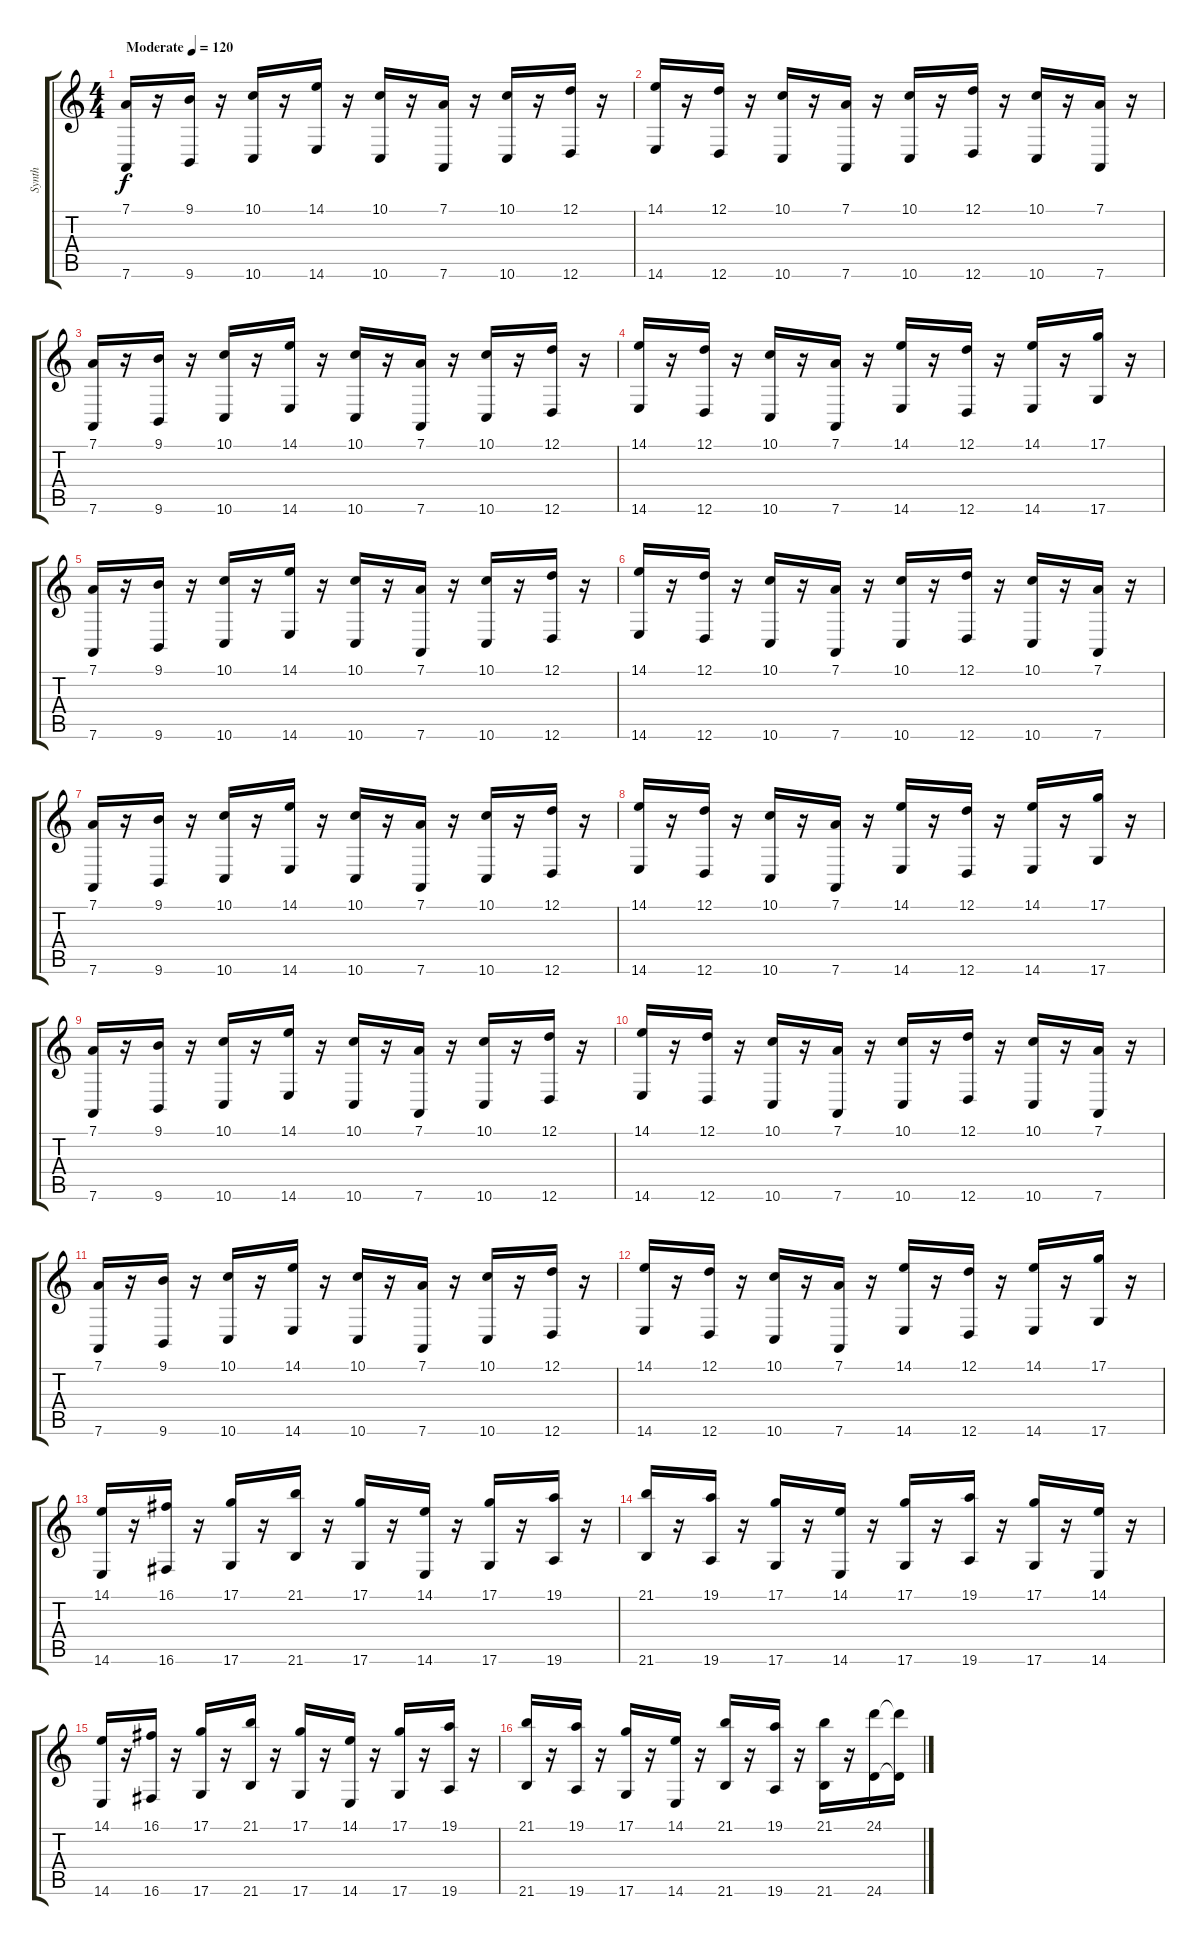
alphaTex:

\track ("Synth" "Synth") {instrument tremolostrings}
\staff {score tabs}
\tuning (D4 A3 F3 C3 G2 D2) {hide}
\ts (4 4)
\tempo (120 "Moderate")
\clef g2
\ks c
(7.1 7.6).16{dy f instrument tremolostrings} r.16 (9.1 9.6).16 r.16 (10.1 10.6).16 r.16 (14.1 14.6).16 r.16 (10.1 10.6).16 r.16 (7.1 7.6).16 r.16 (10.1 10.6).16 r.16 (12.1 12.6).16 r.16 |
(14.1 14.6).16 r.16 (12.1 12.6).16 r.16 (10.1 10.6).16 r.16 (7.1 7.6).16 r.16 (10.1 10.6).16 r.16 (12.1 12.6).16 r.16 (10.1 10.6).16 r.16 (7.1 7.6).16 r.16 |
(7.1 7.6).16 r.16 (9.1 9.6).16 r.16 (10.1 10.6).16 r.16 (14.1 14.6).16 r.16 (10.1 10.6).16 r.16 (7.1 7.6).16 r.16 (10.1 10.6).16 r.16 (12.1 12.6).16 r.16 |
(14.1 14.6).16 r.16 (12.1 12.6).16 r.16 (10.1 10.6).16 r.16 (7.1 7.6).16 r.16 (14.1 14.6).16 r.16 (12.1 12.6).16 r.16 (14.1 14.6).16 r.16 (17.1 17.6).16 r.16 |
(7.1 7.6).16 r.16 (9.1 9.6).16 r.16 (10.1 10.6).16 r.16 (14.1 14.6).16 r.16 (10.1 10.6).16 r.16 (7.1 7.6).16 r.16 (10.1 10.6).16 r.16 (12.1 12.6).16 r.16 |
(14.1 14.6).16 r.16 (12.1 12.6).16 r.16 (10.1 10.6).16 r.16 (7.1 7.6).16 r.16 (10.1 10.6).16 r.16 (12.1 12.6).16 r.16 (10.1 10.6).16 r.16 (7.1 7.6).16 r.16 |
(7.1 7.6).16 r.16 (9.1 9.6).16 r.16 (10.1 10.6).16 r.16 (14.1 14.6).16 r.16 (10.1 10.6).16 r.16 (7.1 7.6).16 r.16 (10.1 10.6).16 r.16 (12.1 12.6).16 r.16 |
(14.1 14.6).16 r.16 (12.1 12.6).16 r.16 (10.1 10.6).16 r.16 (7.1 7.6).16 r.16 (14.1 14.6).16 r.16 (12.1 12.6).16 r.16 (14.1 14.6).16 r.16 (17.1 17.6).16 r.16 |
(7.1 7.6).16 r.16 (9.1 9.6).16 r.16 (10.1 10.6).16 r.16 (14.1 14.6).16 r.16 (10.1 10.6).16 r.16 (7.1 7.6).16 r.16 (10.1 10.6).16 r.16 (12.1 12.6).16 r.16 |
(14.1 14.6).16 r.16 (12.1 12.6).16 r.16 (10.1 10.6).16 r.16 (7.1 7.6).16 r.16 (10.1 10.6).16 r.16 (12.1 12.6).16 r.16 (10.1 10.6).16 r.16 (7.1 7.6).16 r.16 |
(7.1 7.6).16 r.16 (9.1 9.6).16 r.16 (10.1 10.6).16 r.16 (14.1 14.6).16 r.16 (10.1 10.6).16 r.16 (7.1 7.6).16 r.16 (10.1 10.6).16 r.16 (12.1 12.6).16 r.16 |
(14.1 14.6).16 r.16 (12.1 12.6).16 r.16 (10.1 10.6).16 r.16 (7.1 7.6).16 r.16 (14.1 14.6).16 r.16 (12.1 12.6).16 r.16 (14.1 14.6).16 r.16 (17.1 17.6).16 r.16 |
(14.1 14.6).16 r.16 (16.1 16.6).16 r.16 (17.1 17.6).16 r.16 (21.1 21.6).16 r.16 (17.1 17.6).16 r.16 (14.1 14.6).16 r.16 (17.1 17.6).16 r.16 (19.1 19.6).16 r.16 |
(21.1 21.6).16 r.16 (19.1 19.6).16 r.16 (17.1 17.6).16 r.16 (14.1 14.6).16 r.16 (17.1 17.6).16 r.16 (19.1 19.6).16 r.16 (17.1 17.6).16 r.16 (14.1 14.6).16 r.16 |
(14.1 14.6).16 r.16 (16.1 16.6).16 r.16 (17.1 17.6).16 r.16 (21.1 21.6).16 r.16 (17.1 17.6).16 r.16 (14.1 14.6).16 r.16 (17.1 17.6).16 r.16 (19.1 19.6).16 r.16 |
(21.1 21.6).16 r.16 (19.1 19.6).16 r.16 (17.1 17.6).16 r.16 (14.1 14.6).16 r.16 (21.1 21.6).16 r.16 (19.1 19.6).16 r.16 (21.1 21.6).16 r.16 (24.1 24.6).16 (24.1{t} 24.6{t}).16
